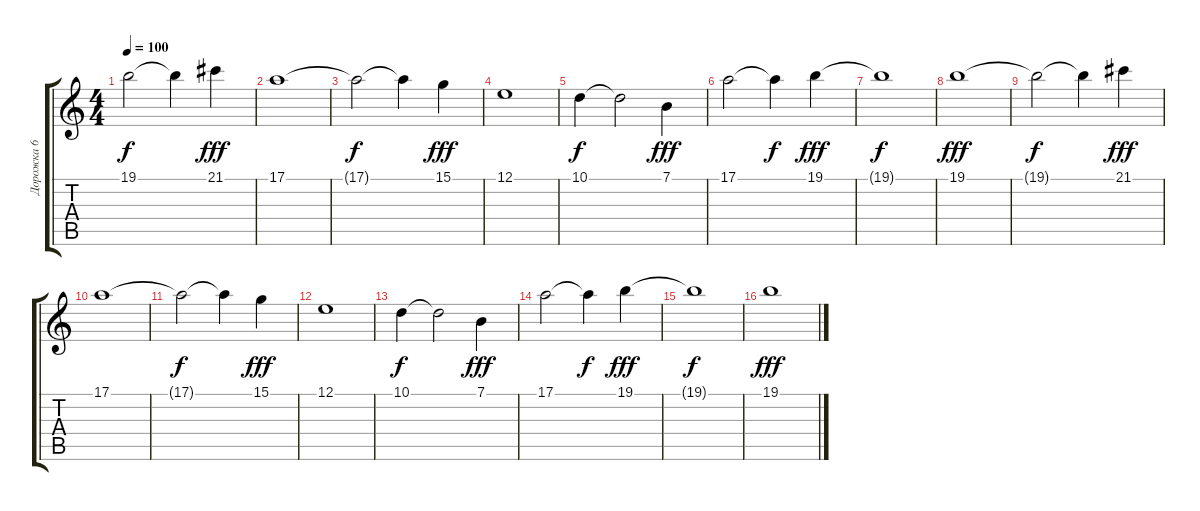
\track ("Дорожка 6" "Дорожка 6") {instrument stringensemble1}
\staff {score tabs}
\tuning (E4 B3 G3 D3 A2 E2) {hide}
\ts (4 4)
\tempo 100
\clef g2
\ks c
19.1{t}.2{dy f} 19.1{t}.4 21.1.4{dy fff} |
17.1.1 |
17.1{t}.2{dy f} 17.1{t}.4 15.1.4{dy fff} |
12.1.1 |
10.1.4{dy f} 10.1{t}.2 7.1.4{dy fff} |
17.1.2 17.1{t}.4{dy f} 19.1.4{dy fff} |
19.1{t}.1{dy f} |
19.1.1{dy fff} |
19.1{t}.2{dy f} 19.1{t}.4 21.1.4{dy fff} |
17.1.1 |
17.1{t}.2{dy f} 17.1{t}.4 15.1.4{dy fff} |
12.1.1 |
10.1.4{dy f} 10.1{t}.2 7.1.4{dy fff} |
17.1.2 17.1{t}.4{dy f} 19.1.4{dy fff} |
19.1{t}.1{dy f} |
19.1.1{dy fff}
